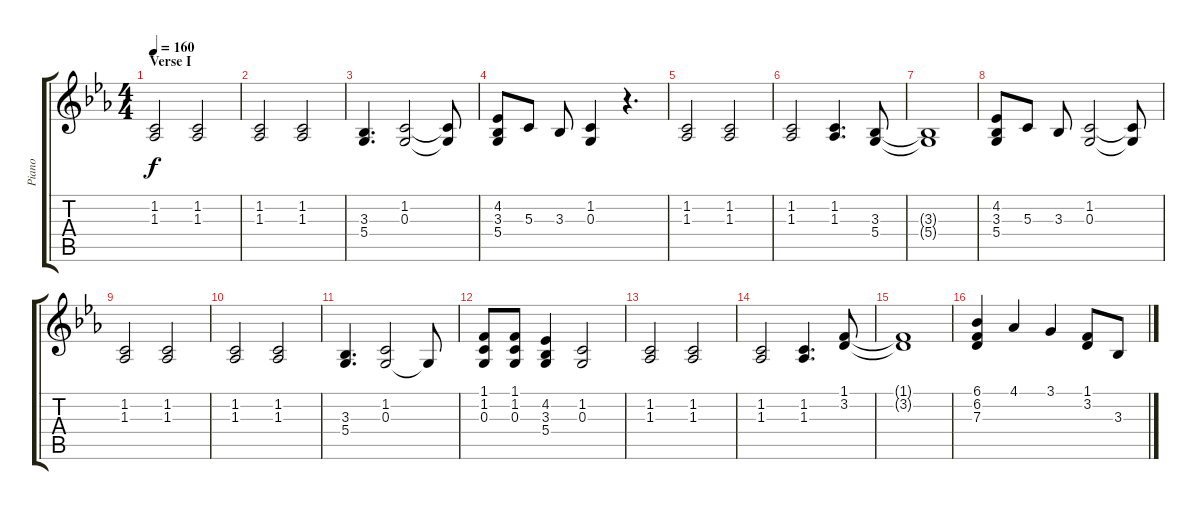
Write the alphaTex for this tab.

\track ("Piano" "Piano") {instrument electricgrandpiano}
\staff {score tabs}
\tuning (E4 B3 G3 D3 A2 E2) {hide}
\ts (4 4)
\section ("" "Verse I")
\tempo 160
\clef g2
\ks eb
(1.2 1.3).2{dy f} (1.2 1.3).2 |
(1.2 1.3).2 (1.2 1.3).2 |
(3.3 5.4).4{d} (1.2 0.3).2 (1.2{t} 0.3{t}).8 |
(4.2 3.3 5.4).8 5.3.8 3.3.8 (1.2 0.3).4 r.4{d} |
(1.2 1.3).2 (1.2 1.3).2 |
(1.2 1.3).2 (1.2 1.3).4{d} (3.3 5.4).8 |
(3.3{t} 5.4{t}).1 |
(4.2 3.3 5.4).8 5.3.8 3.3.8 (1.2 0.3).2 (1.2{t} 0.3{t}).8 |
(1.2 1.3).2 (1.2 1.3).2 |
(1.2 1.3).2 (1.2 1.3).2 |
(3.3 5.4).4{d} (1.2 0.3).2 0.3{t}.8 |
(1.1 1.2 0.3).8 (1.1 1.2 0.3).8 (4.2 3.3 5.4).4 (1.2 0.3).2 |
(1.2 1.3).2 (1.2 1.3).2 |
(1.2 1.3).2 (1.2 1.3).4{d} (1.1 3.2).8 |
(1.1{t} 3.2{t}).1 |
(6.1 6.2 7.3).4 4.1.4 3.1.4 (1.1 3.2).8 3.3.8
